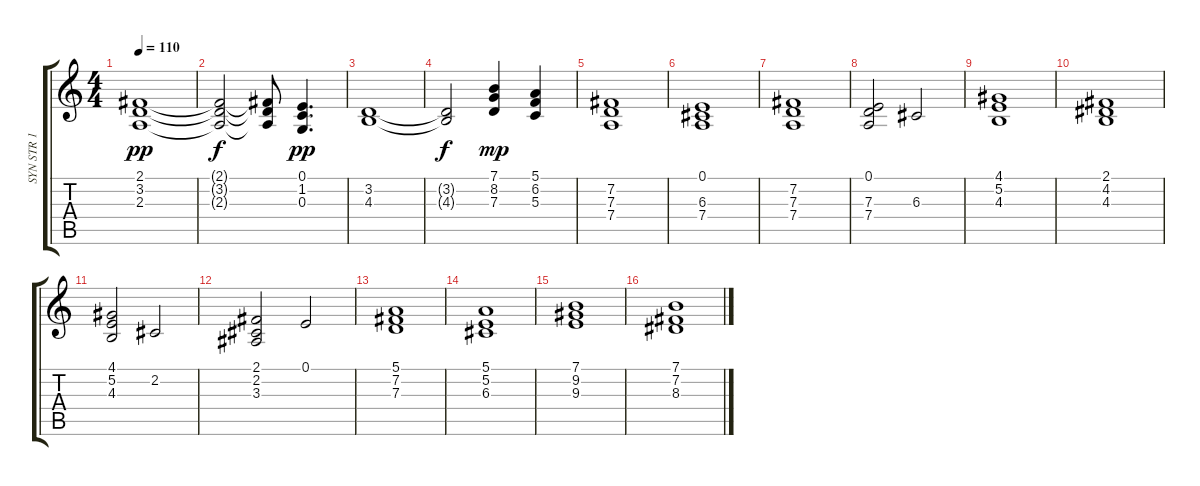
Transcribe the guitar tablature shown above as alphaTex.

\track ("SYN STR 1" "SYN STR 1") {instrument synthstrings1}
\staff {score tabs}
\tuning (E4 B3 G3 D3 A2 E2) {hide}
\ts (4 4)
\tempo 110
\clef g2
\ks c
(2.1 3.2 2.3).1{dy pp} |
(2.1{t} 3.2{t} 2.3{t}).2{dy f} (2.1{t} 3.2{t} 2.3{t}).8 (0.1 1.2 0.3).4{d dy pp} |
(3.2 4.3).1 |
(3.2{t} 4.3{t}).2{dy f} (7.1 8.2 7.3).4{dy mp} (5.1 6.2 5.3).4 |
(7.2 7.3 7.4).1 |
(0.1 6.3 7.4).1 |
(7.2 7.3 7.4).1 |
(0.1 7.3 7.4).2 6.3.2 |
(4.1 5.2 4.3).1 |
(2.1 4.2 4.3).1 |
(4.1 5.2 4.3).2 2.2.2 |
(2.1 2.2 3.3).2 0.1.2 |
(5.1 7.2 7.3).1 |
(5.1 5.2 6.3).1 |
(7.1 9.2 9.3).1 |
(7.1 7.2 8.3).1
